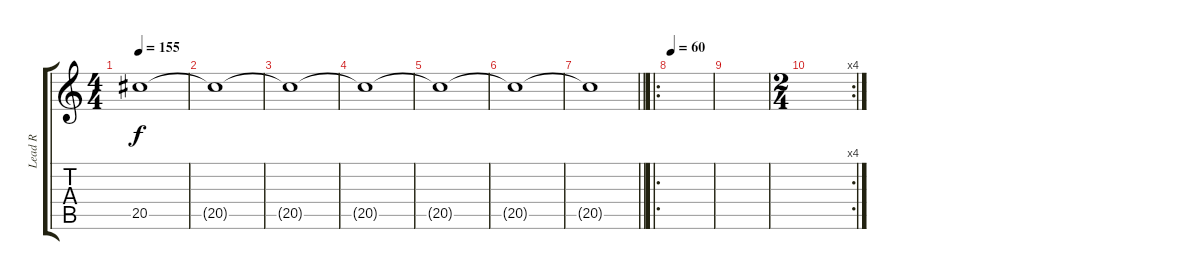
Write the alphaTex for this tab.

\track ("Lead R" "Lead R") {instrument overdrivenguitar}
\staff {score tabs}
\tuning (C4 G3 Eb3 Bb2 F2 C2) {hide}
\ts (4 4)
\tempo 155
\clef g2
\ks c
20.5{t}.1{dy f} |
20.5{t}.1 |
20.5{t}.1 |
20.5{t}.1 |
20.5{t}.1 |
20.5{t}.1 |
\barLineRight lightlight
20.5{t}.1 |
\ro
\section ("" "")
\tempo 60
|
|
\rc 4
\ts (2 4)
